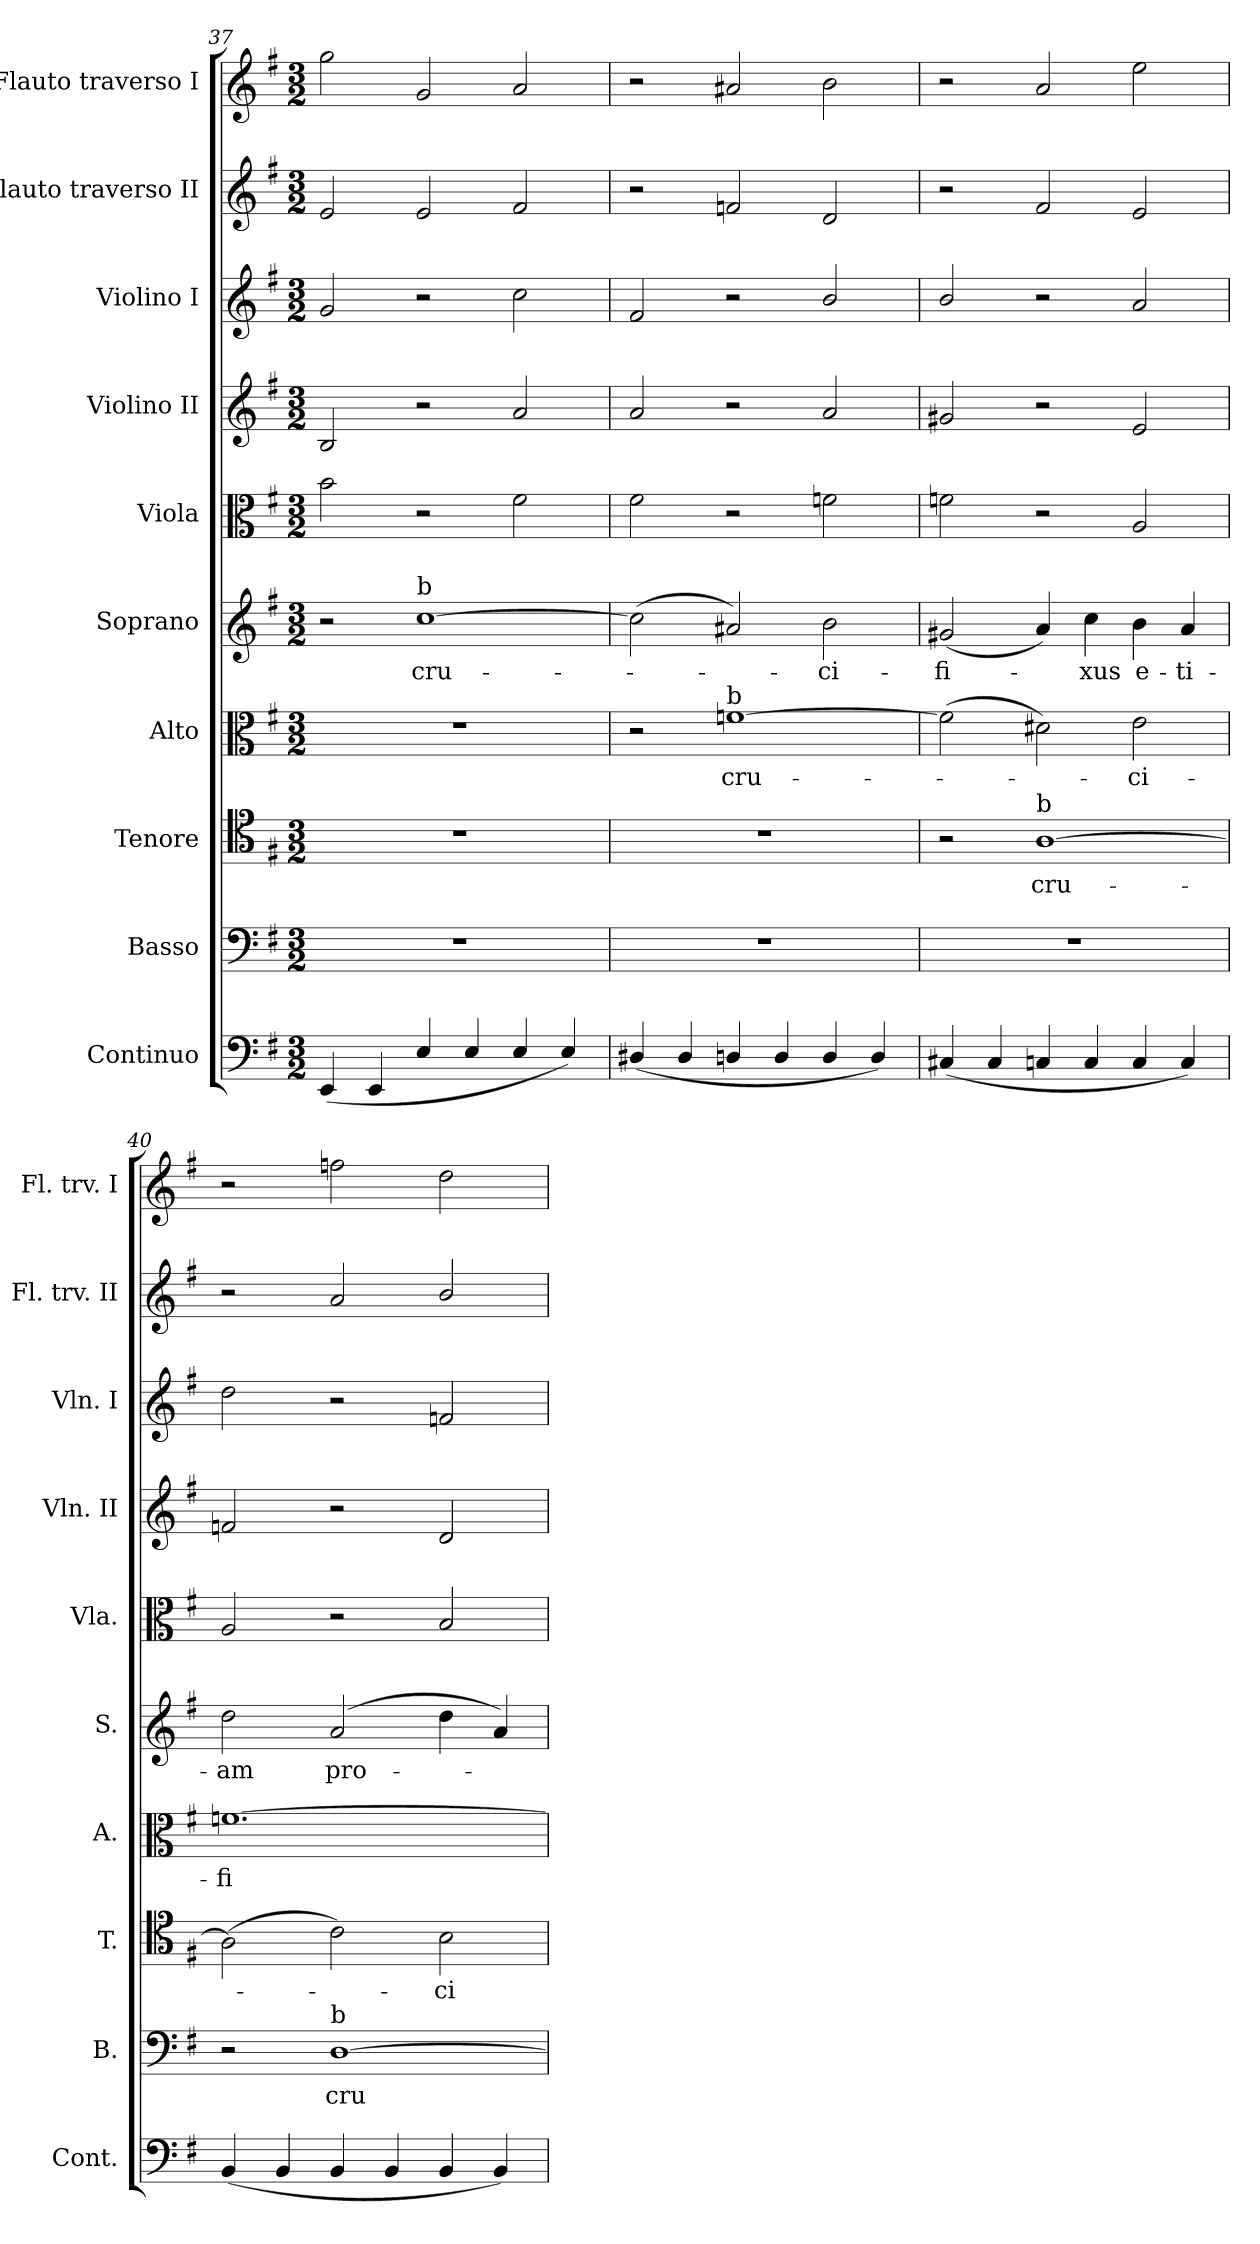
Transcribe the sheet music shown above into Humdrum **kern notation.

**kern	**kern	**text	**kern	**text	**kern	**text	**kern	**text	**kern	**kern	**kern	**kern	**kern
*part10	*part9	*part9	*part8	*part8	*part7	*part7	*part6	*part6	*part5	*part4	*part3	*part2	*part1
*staff10	*staff9	*staff9	*staff8	*staff8	*staff7	*staff7	*staff6	*staff6	*staff5	*staff4	*staff3	*staff2	*staff1
*I"Continuo	*I"Basso	*	*I"Tenore	*	*I"Alto	*	*I"Soprano	*	*I"Viola	*I"Violino II	*I"Violino I	*I"Flauto traverso II	*I"Flauto traverso I
*I'Cont.	*I'B.	*	*I'T.	*	*I'A.	*	*I'S.	*	*I'Vla.	*I'Vln. II	*I'Vln. I	*I'Fl. trv. II	*I'Fl. trv. I
*clefF4	*clefF4	*	*clefC4	*	*clefC3	*	*clefG2	*	*clefC3	*clefG2	*clefG2	*clefG2	*clefG2
*k[f#]	*k[f#]	*	*k[f#]	*	*k[f#]	*	*k[f#]	*	*k[f#]	*k[f#]	*k[f#]	*k[f#]	*k[f#]
*M3/2	*M3/2	*	*M3/2	*	*M3/2	*	*M3/2	*	*M3/2	*M3/2	*M3/2	*M3/2	*M3/2
=37	=37	=37	=37	=37	=37	=37	=37	=37	=37	=37	=37	=37	=37
(4EE/	1.r	.	1.r	.	1.r	.	2r	.	2b\	2B/	2g/	2e/	2gg\
4EE/	.	.	.	.	.	.	.	.	.	.	.	.	.
!	!	!	!	!	!	!	!LO:TX:a:t=b	!	!	!	!	!	!
4E/	.	.	.	.	.	.	[1cc	cru-	2r	2r	2r	2e/	2g/
4E/	.	.	.	.	.	.	.	.	.	.	.	.	.
4E/	.	.	.	.	.	.	.	.	2f#\	2a/	2cc\	2f#/	2a/
4E/)	.	.	.	.	.	.	.	.	.	.	.	.	.
=38	=38	=38	=38	=38	=38	=38	=38	=38	=38	=38	=38	=38	=38
(4D#X/	1.r	.	1.r	.	2r	.	(2cc\]	.	2f#\	2a/	2f#/	2r	2r
4D#/	.	.	.	.	.	.	.	.	.	.	.	.	.
!	!	!	!	!	!LO:TX:a:t=b	!	!	!	!	!	!	!	!
4Dn/	.	.	.	.	[1fn	cru-	2a#X/)	.	2r	2r	2r	2fn/	2a#X/
4D/	.	.	.	.	.	.	.	.	.	.	.	.	.
4D/	.	.	.	.	.	.	2b\	-ci-	2fn\	2a/	2b/	2d/	2b\
4D/)	.	.	.	.	.	.	.	.	.	.	.	.	.
=39	=39	=39	=39	=39	=39	=39	=39	=39	=39	=39	=39	=39	=39
(4C#X/	1.r	.	2r	.	(2f\]	.	(2g#X/	-fi-	2fn\	2g#X/	2b/	2r	2r
4C#/	.	.	.	.	.	.	.	.	.	.	.	.	.
!	!	!	!LO:TX:a:t=b	!	!	!	!	!	!	!	!	!	!
4Cn/	.	.	[1A	cru-	2d#X\)	.	4a/)	.	2r	2r	2r	2f#/	2a/
4C/	.	.	.	.	.	.	4cc\	-xus	.	.	.	.	.
4C/	.	.	.	.	2e\	-ci-	4b\	e-	2A/	2e/	2a/	2e/	2ee\
4C/)	.	.	.	.	.	.	4a/	-ti-	.	.	.	.	.
=40	=40	=40	=40	=40	=40	=40	=40	=40	=40	=40	=40	=40	=40
(4BB/	2r	.	(2A\]	.	[1.fn	-fi-	2dd\	-am	2A/	2fn/	2dd\	2r	2r
4BB/	.	.	.	.	.	.	.	.	.	.	.	.	.
!	!LO:TX:a:t=b	!	!	!	!	!	!	!	!	!	!	!	!
4BB/	[1D	cru-	2c\)	.	.	.	(2a/	pro-	2r	2r	2r	2a/	2ffn\
4BB/	.	.	.	.	.	.	.	.	.	.	.	.	.
4BB/	.	.	2B\	-ci-	.	.	4dd\	.	2B/	2d/	2fn/	2b/	2dd\
4BB/)	.	.	.	.	.	.	4a/)	.	.	.	.	.	.
=	=	=	=	=	=	=	=	=	=	=	=	=	=
*-	*-	*-	*-	*-	*-	*-	*-	*-	*-	*-	*-	*-	*-
